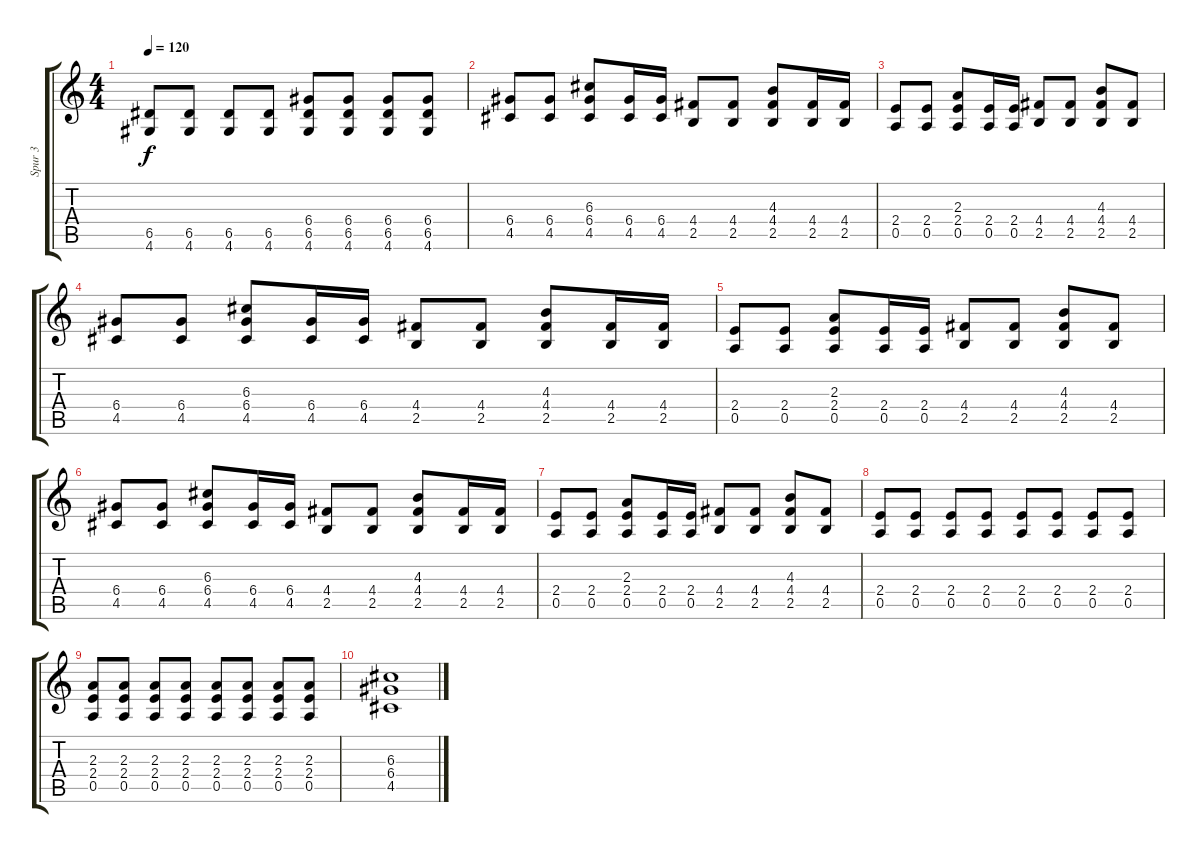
\track ("Spur 3" "Spur 3") {instrument distortionguitar}
\staff {score tabs}
\tuning (E4 B3 G3 D3 A2 E2) {hide}
\ts (4 4)
\tempo 120
\clef g2
\ks c
(6.5 4.6).8{dy f} (6.5 4.6).8 (6.5 4.6).8 (6.5 4.6).8 (6.4 6.5 4.6).8 (6.4 6.5 4.6).8 (6.4 6.5 4.6).8 (6.4 6.5 4.6).8 |
(6.4 4.5).8 (6.4 4.5).8 (6.3 6.4 4.5).8 (6.4 4.5).16 (6.4 4.5).16 (4.4 2.5).8 (4.4 2.5).8 (4.3 4.4 2.5).8 (4.4 2.5).16 (4.4 2.5).16 |
(2.4 0.5).8 (2.4 0.5).8 (2.3 2.4 0.5).8 (2.4 0.5).16 (2.4 0.5).16 (4.4 2.5).8 (4.4 2.5).8 (4.3 4.4 2.5).8 (4.4 2.5).8 |
(6.4 4.5).8 (6.4 4.5).8 (6.3 6.4 4.5).8 (6.4 4.5).16 (6.4 4.5).16 (4.4 2.5).8 (4.4 2.5).8 (4.3 4.4 2.5).8 (4.4 2.5).16 (4.4 2.5).16 |
(2.4 0.5).8 (2.4 0.5).8 (2.3 2.4 0.5).8 (2.4 0.5).16 (2.4 0.5).16 (4.4 2.5).8 (4.4 2.5).8 (4.3 4.4 2.5).8 (4.4 2.5).8 |
(6.4 4.5).8 (6.4 4.5).8 (6.3 6.4 4.5).8 (6.4 4.5).16 (6.4 4.5).16 (4.4 2.5).8 (4.4 2.5).8 (4.3 4.4 2.5).8 (4.4 2.5).16 (4.4 2.5).16 |
(2.4 0.5).8 (2.4 0.5).8 (2.3 2.4 0.5).8 (2.4 0.5).16 (2.4 0.5).16 (4.4 2.5).8 (4.4 2.5).8 (4.3 4.4 2.5).8 (4.4 2.5).8 |
(2.4 0.5).8 (2.4 0.5).8 (2.4 0.5).8 (2.4 0.5).8 (2.4 0.5).8 (2.4 0.5).8 (2.4 0.5).8 (2.4 0.5).8 |
(2.3 2.4 0.5).8 (2.3 2.4 0.5).8 (2.3 2.4 0.5).8 (2.3 2.4 0.5).8 (2.3 2.4 0.5).8 (2.3 2.4 0.5).8 (2.3 2.4 0.5).8 (2.3 2.4 0.5).8 |
(6.3 6.4 4.5).1
